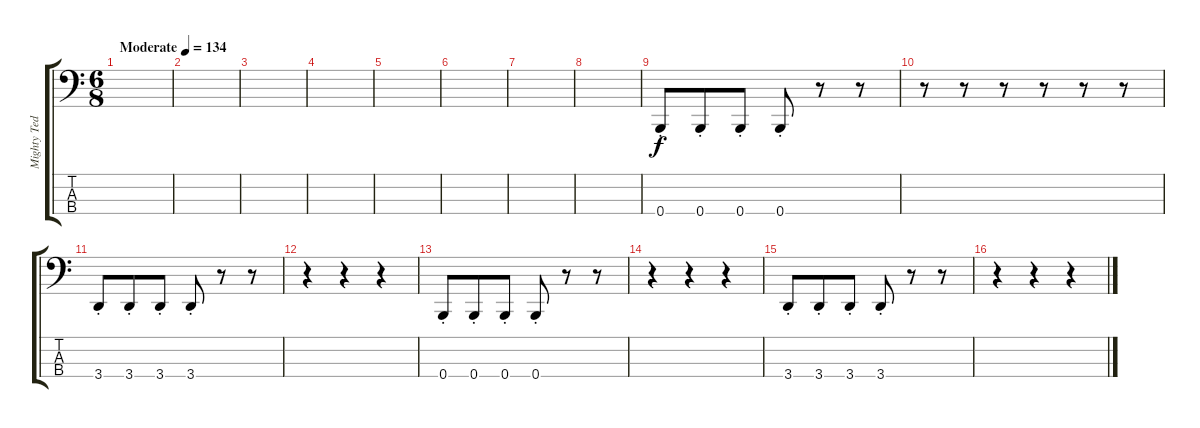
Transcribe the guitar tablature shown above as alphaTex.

\track ("Mighty Ted Lundström" "Mighty Ted") {instrument electricbasspick}
\staff {score tabs}
\tuning (D2 A1 E1 B0) {hide}
\ts (6 8)
\tempo (134 "Moderate")
\clef f4
\ks c
|
|
|
|
|
|
|
|
0.4{st}.8 0.4{st}.8 0.4{st}.8 0.4{st}.8 r.8 r.8 |
r.8 r.8 r.8 r.8 r.8 r.8 |
3.4{st}.8 3.4{st}.8 3.4{st}.8 3.4{st}.8 r.8 r.8 |
r.4 r.4 r.4 |
0.4{st}.8 0.4{st}.8 0.4{st}.8 0.4{st}.8 r.8 r.8 |
r.4 r.4 r.4 |
3.4{st}.8 3.4{st}.8 3.4{st}.8 3.4{st}.8 r.8 r.8 |
r.4 r.4 r.4
